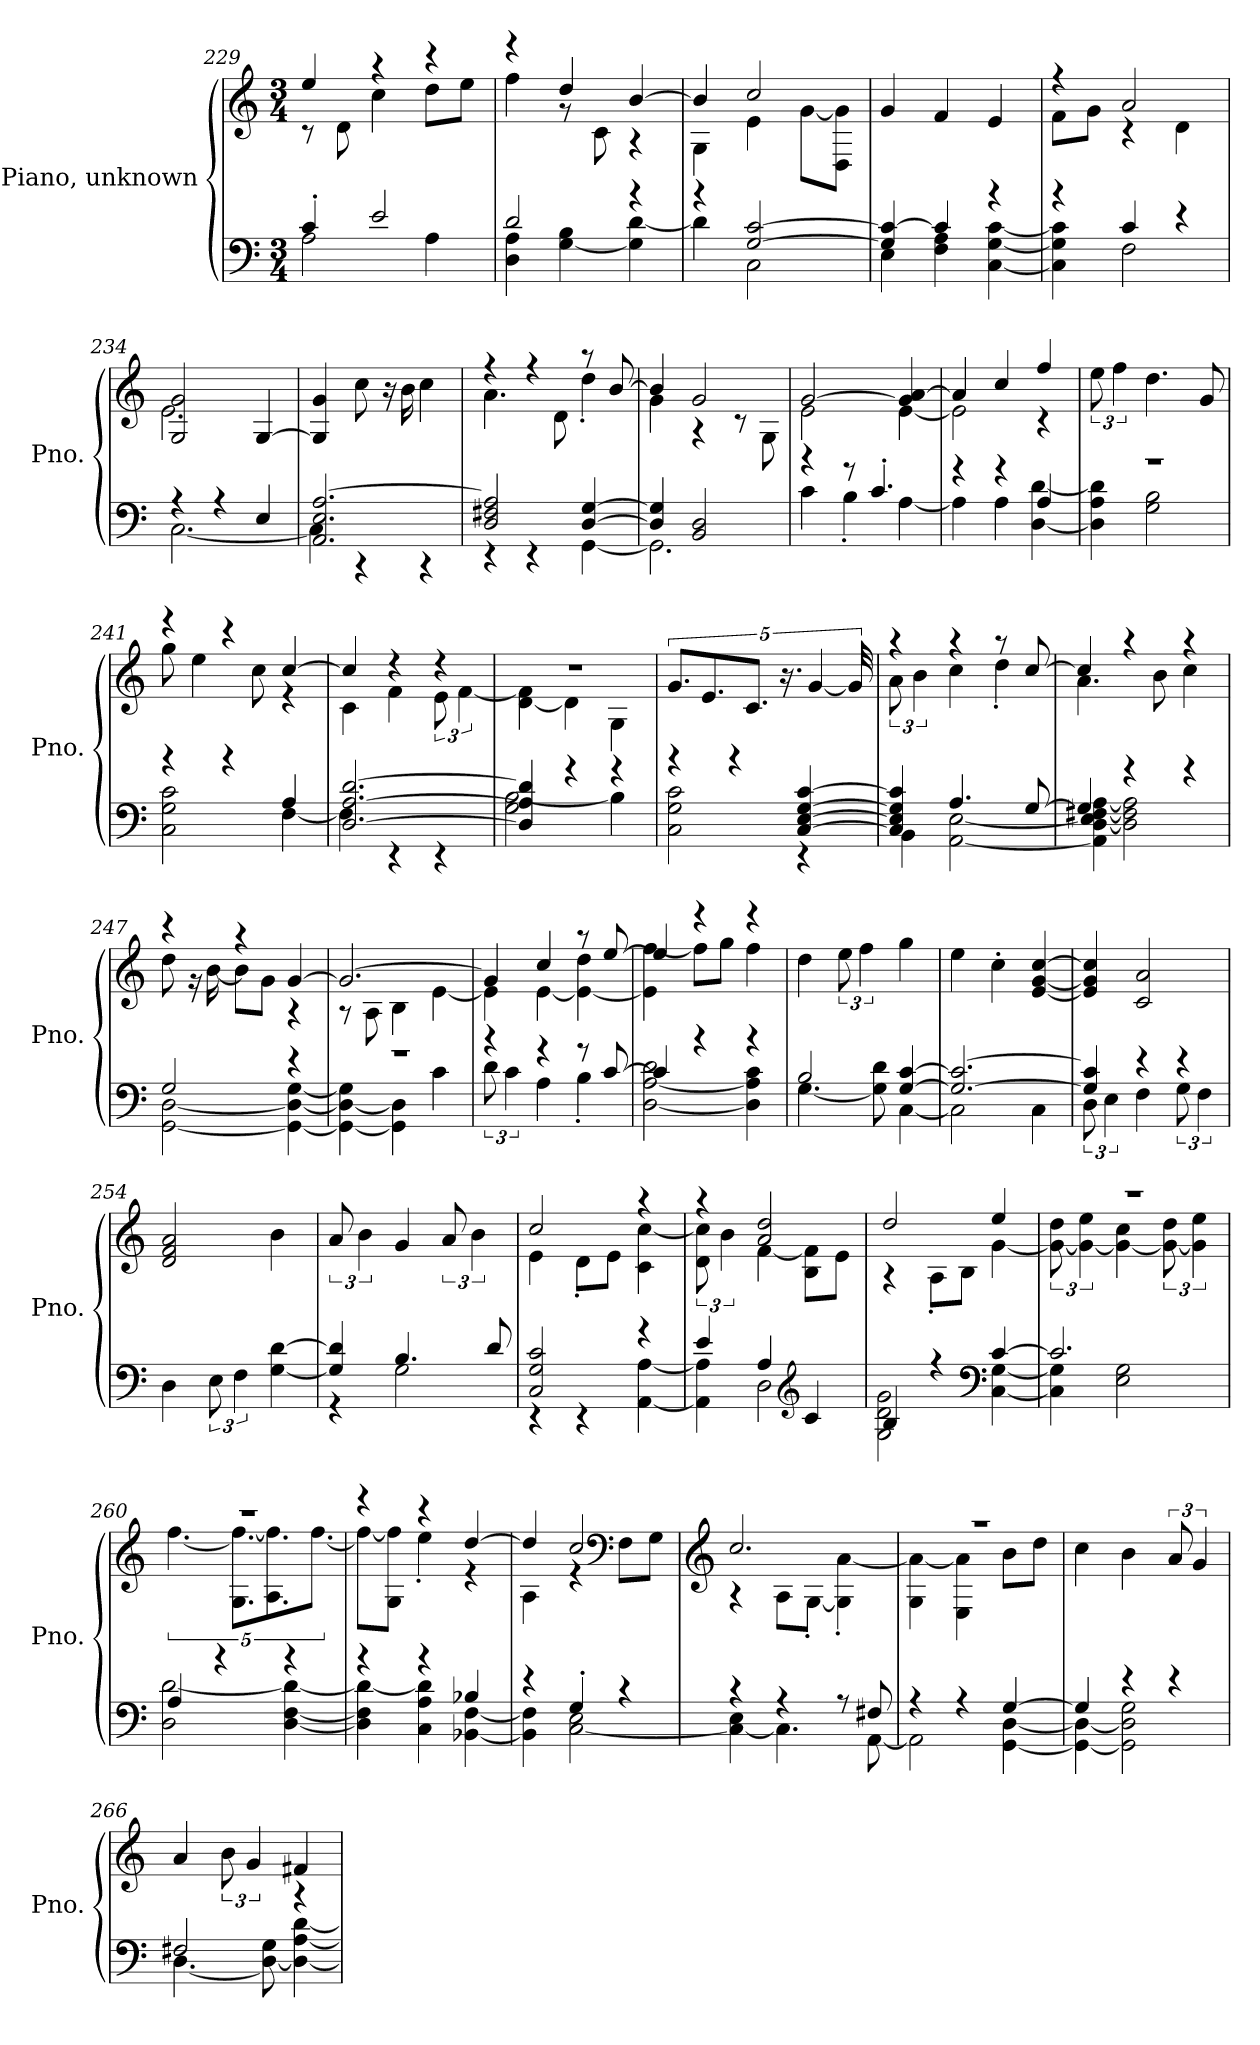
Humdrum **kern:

**kern	**kern
*part1	*part1
*staff2	*staff1
*I"Piano, unknown	*
*I'Pno.	*
*clefF4	*clefG2
*k[]	*k[]
*M3/4	*M3/4
=229	=229
*^	*^
4c'/	2A\	4ee/	8r
.	.	.	8d\
2e/	.	4r	4cc\
.	4A\	4r	8dd\L
.	.	.	8ee\J
=230	=230	=230	=230
2d/	4D\ 4A\	4r	4ff\
.	[4G\ 4B\	4dd/	8r
.	.	.	8c\
4r	4G\] [4d\	[4b/	4r
=231	=231	=231	=231
4r	4d\]	4b/]	4G\
[2G/ [2c/	2C\	2cc/	4e\
.	.	.	[8g\L
.	.	.	8D\ 8g\]J
*	*	*v	*v
=232	=232	=232
4G/] 4c/_	4E\	4g/
4c/]	4F\ 4A\	4f/
4r	[4C\ [4G\ [4c\	4e/
=233	=233	=233
*	*	*^
4r	4C\] 4G\] 4c\]	4r	8f\L
.	.	.	8g\J
4c/	2F\	2a/	4r
4r	.	.	4d\
=234	=234	=234	=234
4r	[2.C\	2G/ 2g/	2.e\
4r	.	.	.
4E/	.	[4G/	.
*	*	*v	*v
!!LO:LB:g=z
=235	=235	=235
2.AA/ 2.E/ [2.A/	4C\]	4G/] 4g/
.	4r	8cc\
.	.	16r
.	.	16b\
.	4r	4cc\
=236	=236	=236
*	*	*^
2D/ 2F#X/ 2A/]	4r	4r	4.a\
.	4r	4r	.
.	.	.	8d\
[4D/ [4G/	[4GG\	8r	4dd'\
.	.	[8b/	.
=237	=237	=237	=237
4D/] 4G/]	2.GG\]	4b/]	4g\
2BB/ 2D/	.	2g/	4r
.	.	.	8r
.	.	.	8G\
=238	=238	=238	=238
4r	4c\	[2g/	2e\
8r	4B'\	.	.
4.c'/	.	.	.
.	[4A\	4g/] [4a/	[4e\
=239	=239	=239	=239
4r	4A\]	4a/]	2e\]
4r	4A\	4cc/	.
4A/	[4D\ [4d\	4ff/	4r
*	*	*v	*v
=240	=240	=240
2.r	4D\] 4A\ 4d\]	12ee\
.	.	6ff\
.	2G\ 2B\	4.dd\
.	.	8g/
=241	=241	=241
*	*	*^
4r	2C\ 2G\ 2c\	4r	8gg\
.	.	.	4ee\
4r	.	4r	.
.	.	.	8cc\
4A/	[4F\	[4cc/	4r
!!LO:LB:g=z	!!
=242	=242	=242	=242
[2.D/ [2.A/ [2.d/	4F\]	4cc/]	4c\
.	4r	4r	4f\
.	4r	4r	12e\
.	.	.	[6f\
=243	=243	=243	=243
4D/] 4A/] 4d/]	2G\ [2B\	2.r	[4d\ 4f\]
4r	.	.	4d\]
4r	4B\]	.	4G\
*	*	*v	*v
=244	=244	=244
4r	2C\ 2G\ 2c\	10.g/L
.	.	10.e/
4r	.	.
.	.	10.c/J
.	.	20.r
[4C/ [4E/ [4G/ [4c/	4r	.
.	.	[5g/
.	.	40g/]
=245	=245	=245
*	*	*^
4C/] 4E/] 4G/] 4c/]	4BB\	4r	12a\
.	.	.	6b\
4.A/	[2AA\ [2E\	4r	4cc\
.	.	8r	4dd'\
[8G/	.	[8cc/	.
=246	=246	=246	=246
4G/]	4AA\] [4D\ 4E\] [4F#X\ [4A\	4cc/]	4.a\
4r	2D\] 2F#\] 2A\]	4r	.
.	.	.	8b\
4r	.	4r	4cc\
=247	=247	=247	=247
2G/	[2GG\ [2D\	4r	8dd\
.	.	.	16r
.	.	.	[16b\
.	.	4r	8b\L]
.	.	.	8g\J
4r	4GG\_ 4D\_ [4G\	[4g/	4r
!!LO:PB:g=z	!!
=248	=248	=248	=248
2.r	4GG\_ 4D\_ 4G\]	2.g/_	8r
.	.	.	8A\
.	4GG\] 4D\]	.	4B\
.	4c\	.	[4e\
=249	=249	=249	=249
4r	12d\	4g/]	4e\]
.	6c\	.	.
4r	4A\	4cc/	[4e\
8r	4B'\	8r	4e\_ 4dd\
[8c/	.	[8ee/	.
=250	=250	=250	=250
4c/]	[2D\ [2A\ 2d\	4ee/]	4e\] [4ff\
4r	.	4r	8ff\L]
.	.	.	8gg\J
4r	4D\] 4A\] 4c\	4r	4ff\
*	*	*v	*v
=251	=251	=251
2B/	[4.G\	4dd\
.	.	12ee\
.	.	6ff\
.	8G\] 8d\	.
[4G/ [4c/	[4C\	4gg\
=252	=252	=252
2.G/_ 2.c/_	2C\]	4ee\
.	.	4cc'\
.	4C\	[4e/ [4g/ [4cc/
=253	=253	=253
4G/] 4c/]	12D\	4e/] 4g/] 4cc/]
.	6E\	.
4r	4F\	2c/ 2a/
4r	12G\	.
.	6F\	.
*v	*v	*
=254	=254
4D\	2d/ 2f/ 2a/
12E\	.
6F\	.
[4G\ [4d\	4b\
!!LO:LB:g=z
=255	=255
*^	*
4G/] 4d/]	4r	12a/
.	.	6b\
4.B/	2G\	4g/
.	.	12a/
.	.	6b\
8d/	.	.
=256	=256	=256
*	*	*^
2C/ 2G/ 2c/	4r	2cc/	4e\
.	4r	.	8d'\L
.	.	.	8e\J
4r	[4AA\ [4A\	4r	4c\ [4cc\
=257	=257	=257	=257
4e/	4AA\] 4A\]	4r	12d\ 12cc\]
.	.	.	6b\
4A/	2D\	2a/ 2dd/	[4f\
*clefG2	*	*	*
4c/	.	.	8B\ 8f\]L
.	.	.	8e\J
=258	=258	=258	=258
4B/	2G\ 2d\ 2g\	2dd/	4r
4r	.	.	8A'\L
.	.	.	8B\J
*clefF4	*	*	*
[4c/	[4C\ [4G\	4ee/	[4g\
=259	=259	=259	=259
2.c/]	4C\] 4G\]	2.r	12g\_ 12dd\
.	.	.	6g\_ 6ee\
.	2E\ 2G\	.	4g\_ 4cc\
.	.	.	12g\_ 12dd\
.	.	.	6g\] 6ee\
=260	=260	=260	=260
4A/	2D\ [2d\	2.r	[5.ff\
4r	.	.	.
.	.	.	10.G\ 10.ff\_L
.	.	.	10.A\ 10.ff\]
4r	[4D\ [4F\ 4d\_	.	.
.	.	.	[10.ff\J
!!LO:LB:g=z	!!
=261	=261	=261	=261
4r	4D\] 4F\] 4d\_	4r	8ff\L_
.	.	.	8G\ 8ff\]J
4r	4C\ 4A\ 4d\]	4r	4ee'\
4B-X/	[4BB-X\ [4F\	[4dd/	4r
=262	=262	=262	=262
4r	4BB-\] 4F\]	4dd/]	4A\
4G'/	[2C\ 2E\	2cc/	4r
*	*	*clefF4	*
4r	.	.	8F\L
.	.	.	8G\J
=263	=263	=263	=263
*	*	*clefG2	*
4r	4C\_ 4E\	2.cc/	4r
4r	4.C\]	.	8A\L
.	.	.	[8G'\J
8r	.	.	4G\]' [4a\'
8F#X/	[8AA\	.	.
=264	=264	=264	=264
4r	2AA\]	2.r	4G\ 4a\_
4r	.	.	4E\ 4a\]
[4G/	[4GG\ [4D\	.	8b\L
.	.	.	8dd\J
*	*	*v	*v
=265	=265	=265
4G/]	4GG\_ 4D\_	4cc\
4r	2GG\] 2D\] 2G\	4b\
4r	.	12a/
.	.	6g/
=266	=266	=266
2F#X/	[4.D\	4a/
.	.	12b\
.	.	6g/
.	8D\_ 8G\	.
4r	4D\_ [4A\ [4d\	4f#X/
*v	*v	*
=	=
*-	*-
